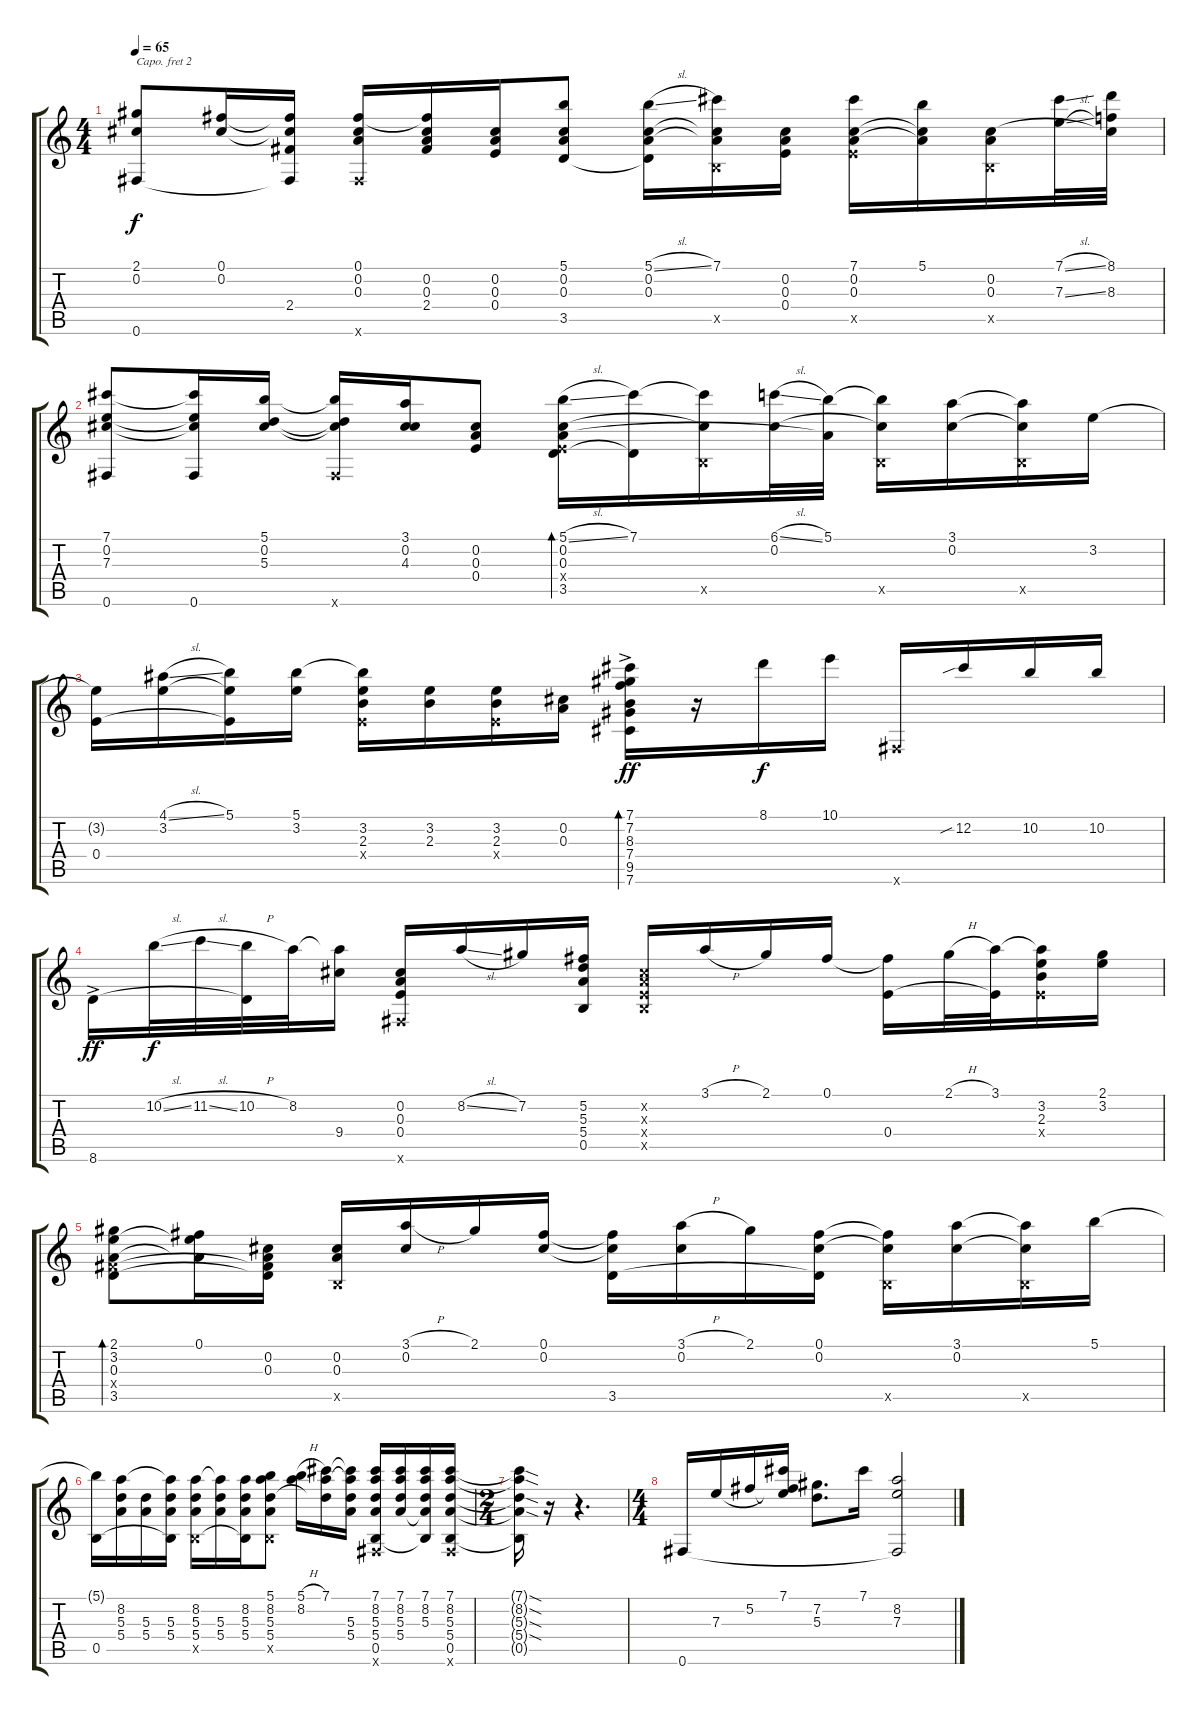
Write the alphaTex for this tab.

\track "" {instrument acousticguitarsteel}
\staff {score tabs}
\capo 2
\tuning (E4 B3 G3 D3 A2 E2) {hide}
\ts (4 4)
\tempo 65
\clef g2
\ks c
(2.1 0.2 0.6).8{dy f} (0.1 0.2).16 (0.1{t} 0.2{t} 2.4 0.6{t}).16 (0.1 0.2 0.3 0.6{x}).16 (0.1{t} 0.2 0.3 2.4).16 (0.2 0.3 0.4).16 (5.1 0.2 0.3 3.5).8 (5.1{sl} 0.2 0.3 3.5{t}).16 (7.1 0.2{t} 0.3{t} 0.5{x}).16 (0.2 0.3 0.4).16 (7.1 0.2 0.3 5.5{x}).16 (5.1 0.2{t} 0.3{t}).16 (0.2 0.3 0.5{x}).16 (7.1{sl} 7.3{sl}).32 (8.1 0.2{t} 8.3).32 |
(7.1 0.2 7.3 0.6).8 (7.1{t} 0.2{t} 7.3{t} 0.6).16 (5.1 0.2 5.3).16 (5.1{t} 0.2{t} 5.3{t} 0.6{x}).16 (3.1 0.2 4.3).16 (0.2 0.3 0.4).8 (5.1{sl} 0.2 0.3 0.4{x} 3.5).16{bd 60} (7.1 3.5{t}).16 (7.1{t} 0.2{t} 0.5{x}).16 (6.1{sl} 0.2).32 (5.1 0.3{t}).32 (5.1{t} 0.2{t} 0.5{x}).16 (3.1 0.2).16 (3.1{t} 0.2{t} 0.5{x}).16 3.2.16 |
(3.2{t} 0.4).16 (4.1{sl} 3.2).16 (5.1 3.2{t} 0.4{t}).16 (5.1 3.2).16 (5.1{t} 3.2 2.3 0.4{x}).16 (3.2 2.3).16 (3.2 2.3 0.4{x}).16 (0.2 0.3).16 (7.1{ac} 7.2{ac} 8.3{ac} 7.4{ac} 9.5{ac} 7.6{ac}).16{bd 60 dy ff} r.16 8.1.16{dy f} 10.1.16 0.6{x}.16 12.2{sib}.16 10.2.16 10.2.16 |
8.6{ac}.16{dy ff} 10.2{sl}.32{dy f} 11.2{sl}.32 (10.2{h} 8.6{t}).32 8.2.32 (8.2{t} 9.4).16 (0.2 0.3 0.4 0.6{x}).16 8.2{sl}.16 7.2.16 (5.2 5.3 5.4 0.5).16 (0.2{x} 0.3{x} 0.4{x} 0.5{x}).16 3.1{h}.16 2.1.16 0.1.16 (0.1{t} 0.4).16 2.1{h}.32 (3.1 0.4{t}).32 (3.1{t} 3.2 2.3 0.4{x}).16 (2.1 3.2).16 |
(2.1 3.2 0.3 2.4{x} 3.5).8{bd 60} (0.1 3.2{t} 0.3{t}).16 (0.2 0.3 2.4{t} 3.5{t}).16 (0.2 0.3 0.5{x}).16 (3.1{h} 0.2).16 2.1.16 (0.1 0.2).16 (0.1{t} 0.2{t} 3.5).16 (3.1{h} 0.2).16 2.1.16 (0.1 0.2 3.5{t}).16 (0.1{t} 0.2{t} 0.5{x}).16 (3.1 0.2).16 (3.1{t} 0.2{t} 0.5{x}).16 5.1.16 |
(5.1{t} 0.5).16 (8.2 5.3 5.4).16 (5.3 5.4).16 (8.2{t} 5.3 5.4 0.5{t}).16 (8.2 5.3 5.4 0.5{x}).16 (8.2{t} 5.3 5.4).16 (8.2 5.3 5.4 0.5{t}).16 (5.1 8.2 5.3 5.4 0.5{x}).8 (5.1{h} 8.2).16 (7.1 8.2{t} 5.3{t}).16 (7.1{t} 8.2{t} 5.3 5.4).16 (7.1 8.2 5.3 5.4 0.5 0.6{x}).16 (7.1 8.2 5.3 5.4).16 (7.1 8.2 5.3 5.4{t} 0.5{t}).16 (7.1 8.2 5.3 5.4 0.5 0.6{x}).16 |
\ts (2 4)
(7.1{sod t} 8.2{sod t} 5.3{sod t} 5.4{sod t} 0.5{t}).16 r.16 r.4{d} |
\ts (4 4)
0.6.16{volume 10} 7.3.16 5.2.16 (7.1 5.2{t} 7.3{t}).16 (7.2 5.3).8{d} 7.1.16 (8.2 7.3 0.6{t}).2
